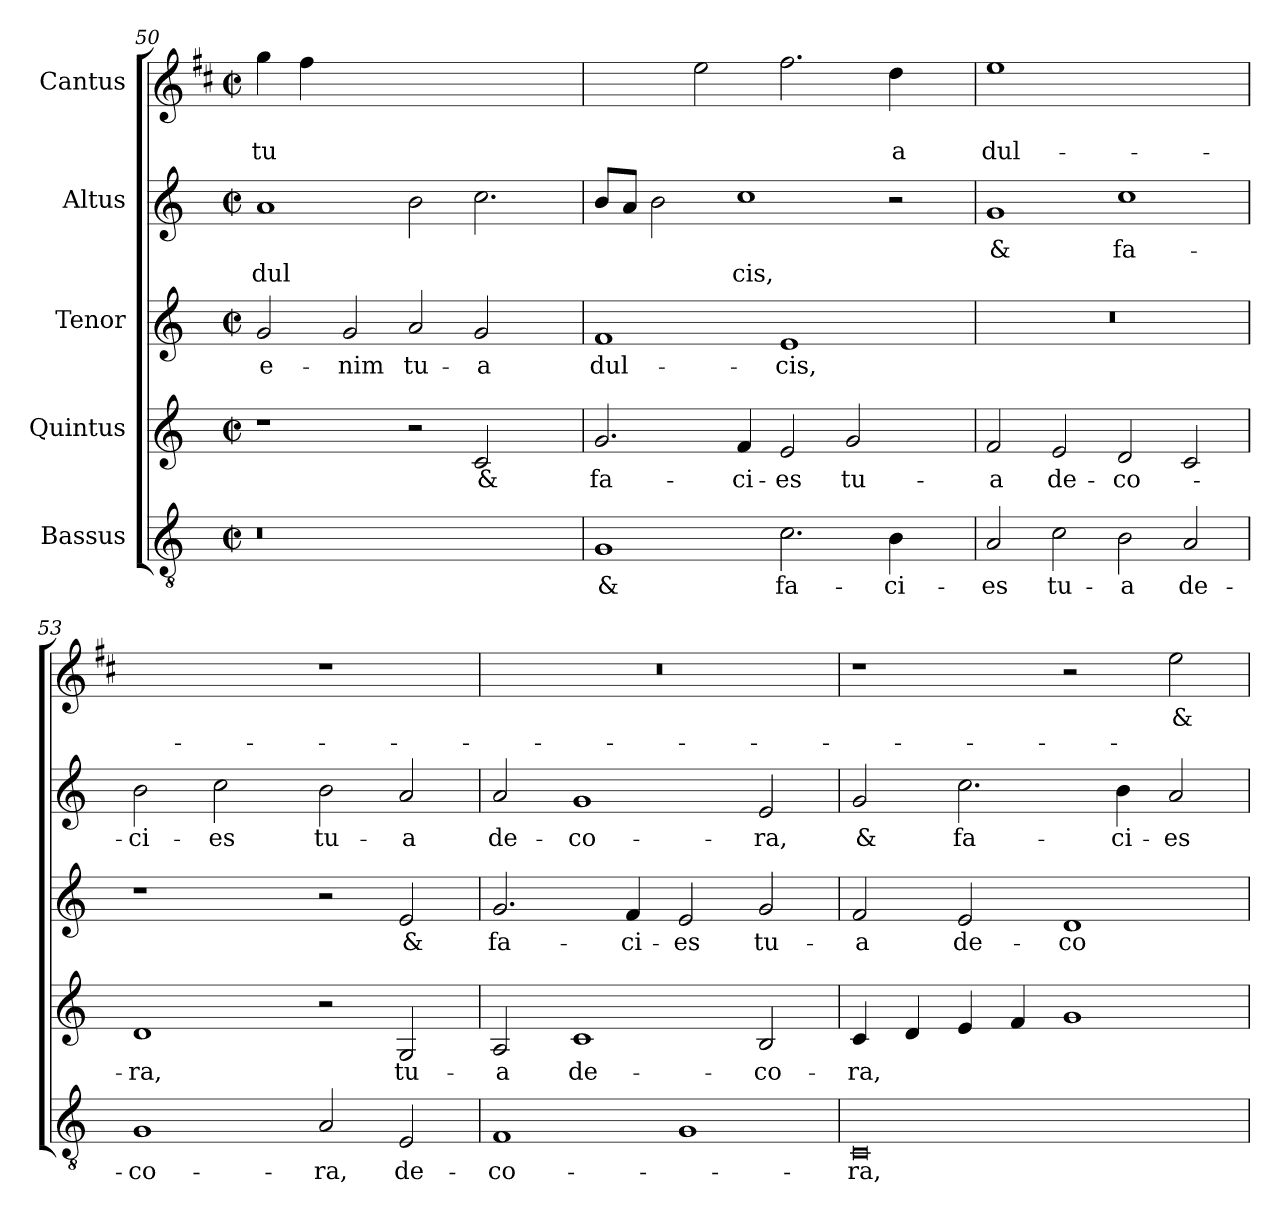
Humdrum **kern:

**kern	**text	**kern	**text	**kern	**text	**kern	**text	**text	**kern	**text	**text
*part5	*part5	*part4	*part4	*part3	*part3	*part2	*part2	*part2	*part1	*part1	*part1
*staff5	*staff5	*staff4	*staff4	*staff3	*staff3	*staff2	*staff2	*staff2	*staff1	*staff1	*staff1
*I"Bassus	*	*I"Quintus	*	*I"Tenor	*	*I"Altus	*	*	*I"Cantus	*	*
!!LO:LB:g=z
*clefGv2	*	*clefG2	*	*clefG2	*	*clefG2	*	*	*clefG2	*	*
*	*	*	*	*	*	*	*	*	*ITrd1c2	*	*
*k[]	*	*k[]	*	*k[]	*	*k[]	*	*	*k[]	*	*
*C:	*	*C:	*	*C:	*	*C:	*	*	*C:	*	*
*M4/2	*	*M4/2	*	*M4/2	*	*M4/2	*	*	*M4/2	*	*
*met(c|)	*	*met(c|)	*	*met(c|)	*	*met(c|)	*	*	*met(c|)	*	*
=50	=50	=50	=50	=50	=50	=50	=50	=50	=50	=50	=50
!	!	!	!	!	!LO:LY:b	!	!	!LO:LY:b	!	!	!LO:LY:b
0r	.	1r	.	2g	e-	1a	.	dul	4ff	.	tu
.	.	.	.	.	.	.	.	.	4ee	.	.
!	!	!	!	!	!LO:LY:b	!	!	!	!	!	!
.	.	.	.	2g	-nim	.	.	.	[2eeyy	.	.
!	!	!	!	!	!LO:LY:b	!	!	!	!	!	!
.	.	2r	.	2a	tu-	2b	.	.	1ryy	.	.
!	!	!	!LO:LY:b	!	!LO:LY:b	!	!	!	!	!	!
.	.	2c	&	2g	-a	2.cc	.	.	.	.	.
4ryy	.	4ryy	.	4ryy	.	.	.	.	4ryy	.	.
!!LO:LB:g=z
=51	=51	=51	=51	=51	=51	=51	=51	=51	=51	=51	=51
!	!LO:LY:b	!	!LO:LY:b	!	!LO:LY:b	!	!	!	!	!	!
1G	&	2.g	fa-	1f	dul-	8bL	.	.	2eeyy]	.	.
.	.	.	.	.	.	8aJ	.	.	.	.	.
.	.	.	.	.	.	2b	.	.	.	.	.
.	.	.	.	.	.	.	.	.	2dd	.	.
!	!	!	!LO:LY:b	!	!	!	!	!LO:LY:b	!	!	!
.	.	4f	-ci-	.	.	1cc	.	cis,	.	.	.
!	!LO:LY:b	!	!LO:LY:b	!	!LO:LY:b	!	!	!	!	!	!
2.c	fa-	2e	-es	1e	-cis,	.	.	.	2.ee	.	.
!	!	!	!LO:LY:b	!	!	!	!	!	!	!	!
.	.	2g	tu-	.	.	.	.	.	.	.	.
!	!LO:LY:b	!	!	!	!	!	!	!	!	!	!LO:LY:b
4B	-ci-	.	.	.	.	2r	.	.	4cc	.	a
4ryy	.	4ryy	.	4ryy	.	.	.	.	4ryy	.	.
=52	=52	=52	=52	=52	=52	=52	=52	=52	=52	=52	=52
!	!LO:LY:b	!	!LO:LY:b	!	!	!	!LO:LY:b	!	!	!	!LO:LY:b
2A	-es	2f	-a	0r	.	1g	&	.	1dd	.	dul-
!	!LO:LY:b	!	!LO:LY:b	!	!	!	!	!	!	!	!
2c	tu-	2e	de-	.	.	.	.	.	.	.	.
!	!LO:LY:b	!	!LO:LY:b	!	!	!	!LO:LY:b	!	!	!	!LO:LY:b
2B	-a	2d	-co-	.	.	1cc	fa-	.	[1ccyy	.	-cis,
!	!LO:LY:b	!	!	!	!	!	!	!	!	!	!
2A	de-	2c	.	.	.	.	.	.	.	.	.
=53	=53	=53	=53	=53	=53	=53	=53	=53	=53	=53	=53
!	!LO:LY:b	!	!LO:LY:b	!	!	!	!LO:LY:b	!	!	!	!
1G	-co-	1d	-ra,	1r	.	2b	-ci-	.	2.ccyy_	.	.
!	!	!	!	!	!	!	!LO:LY:b	!	!	!	!
.	.	.	.	.	.	2cc	-es	.	.	.	.
.	.	.	.	.	.	.	.	.	4ccyy]	.	.
!	!LO:LY:b	!	!	!	!	!	!LO:LY:b	!	!	!	!
2A	-ra,	2r	.	2r	.	2b	tu-	.	1r	.	.
!	!LO:LY:b	!	!LO:LY:b	!	!LO:LY:b	!	!LO:LY:b	!	!	!	!
2E	de-	2G	tu-	2e	&	2a	-a	.	.	.	.
=54	=54	=54	=54	=54	=54	=54	=54	=54	=54	=54	=54
!	!LO:LY:b	!	!LO:LY:b	!	!LO:LY:b	!	!LO:LY:b	!	!	!	!
1F	-co-	2A	-a	2.g	fa-	2a	de-	.	0r	.	.
!	!	!	!LO:LY:b	!	!	!	!LO:LY:b	!	!	!	!
.	.	1c	de-	.	.	1g	-co-	.	.	.	.
!	!	!	!	!	!LO:LY:b	!	!	!	!	!	!
.	.	.	.	4f	-ci-	.	.	.	.	.	.
!	!	!	!	!	!LO:LY:b	!	!	!	!	!	!
1G	.	.	.	2e	-es	.	.	.	.	.	.
!	!	!	!LO:LY:b	!	!LO:LY:b	!	!LO:LY:b	!	!	!	!
.	.	2B	-co-	2g	tu-	2e	-ra,	.	.	.	.
=55	=55	=55	=55	=55	=55	=55	=55	=55	=55	=55	=55
!	!LO:LY:b	!	!LO:LY:b	!	!LO:LY:b	!	!LO:LY:b	!	!	!	!
0C	-ra,	4c	-ra,	2f	-a	2g	&	.	1r	.	.
.	.	4d	.	.	.	.	.	.	.	.	.
!	!	!	!	!	!LO:LY:b	!	!LO:LY:b	!	!	!	!
.	.	4e	.	2e	de-	2.cc	fa-	.	.	.	.
.	.	4f	.	.	.	.	.	.	.	.	.
!	!	!	!	!	!LO:LY:b	!	!	!	!	!	!
.	.	1g	.	1d	-co-	.	.	.	2r	.	.
!	!	!	!	!	!	!	!LO:LY:b	!	!	!	!
.	.	.	.	.	.	4b	-ci-	.	.	.	.
!	!	!	!	!	!	!	!LO:LY:b	!	!	!LO:LY:b	!
.	.	.	.	.	.	2a	-es	.	2dd	&	.
=	=	=	=	=	=	=	=	=	=	=	=
*-	*-	*-	*-	*-	*-	*-	*-	*-	*-	*-	*-
